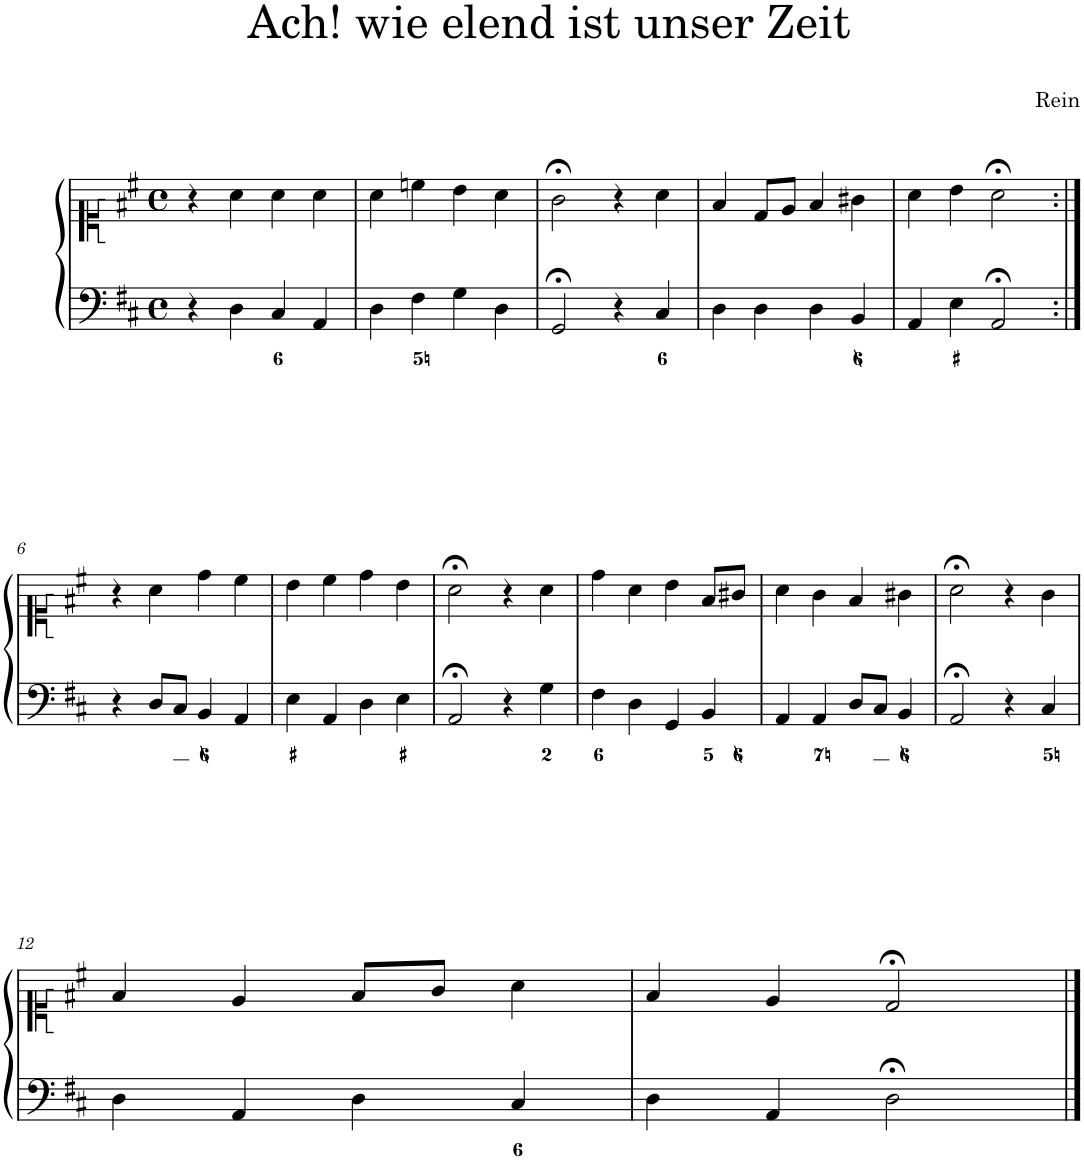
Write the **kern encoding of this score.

**kern	**kern
*part1	*part1
*staff2	*staff1
*I"Piano	*
*I'Pno.	*
*clefF4	*clefC1
*k[f#c#]	*k[f#c#]
*M4/4	*M4/4
*met(c)	*met(c)
=1	=1
4r	4r
4D\	4a\
4C#/	4a\
4AA/	4a\
=2	=2
4D\	4a\
4F#\	4ccn\
4G\	4b\
4D\	4a\
=3	=3
2GG;</	2g;<\
4r	4r
4C#/	4a\
=4	=4
4D\	4f#/
4D\	8d/L
.	8e/J
4D\	4f#/
4BB/	4g#X\
=5	=5
4AA/	4a\
4E\	4b\
2AA;</	2a;<\
!!LO:LB:g=z
=6:|!	=6:|!
4r	4r
8D/L	4a\
8C#/J	.
4BB/	4dd\
4AA/	4cc#\
=7	=7
4E\	4b\
4AA/	4cc#\
4D\	4dd\
4E\	4b\
=8	=8
2AA;</	2a;<\
4r	4r
4G\	4a\
=9	=9
4F#\	4dd\
4D\	4a\
4GG/	4b\
4BB/	8f#/L
.	8g#X/J
=10	=10
4AA/	4a\
4AA/	4g\
8D/L	4f#/
8C#/J	.
4BB/	4g#X\
=11	=11
2AA;</	2a;<\
4r	4r
4C#/	4g\
!!LO:LB:g=z
=12	=12
4D\	4f#/
4AA/	4e/
4D\	8f#/L
.	8g/J
4C#/	4a\
=13	=13
4D\	4f#/
4AA/	4e/
2D;<\	2d;</
==	==
*-	*-
